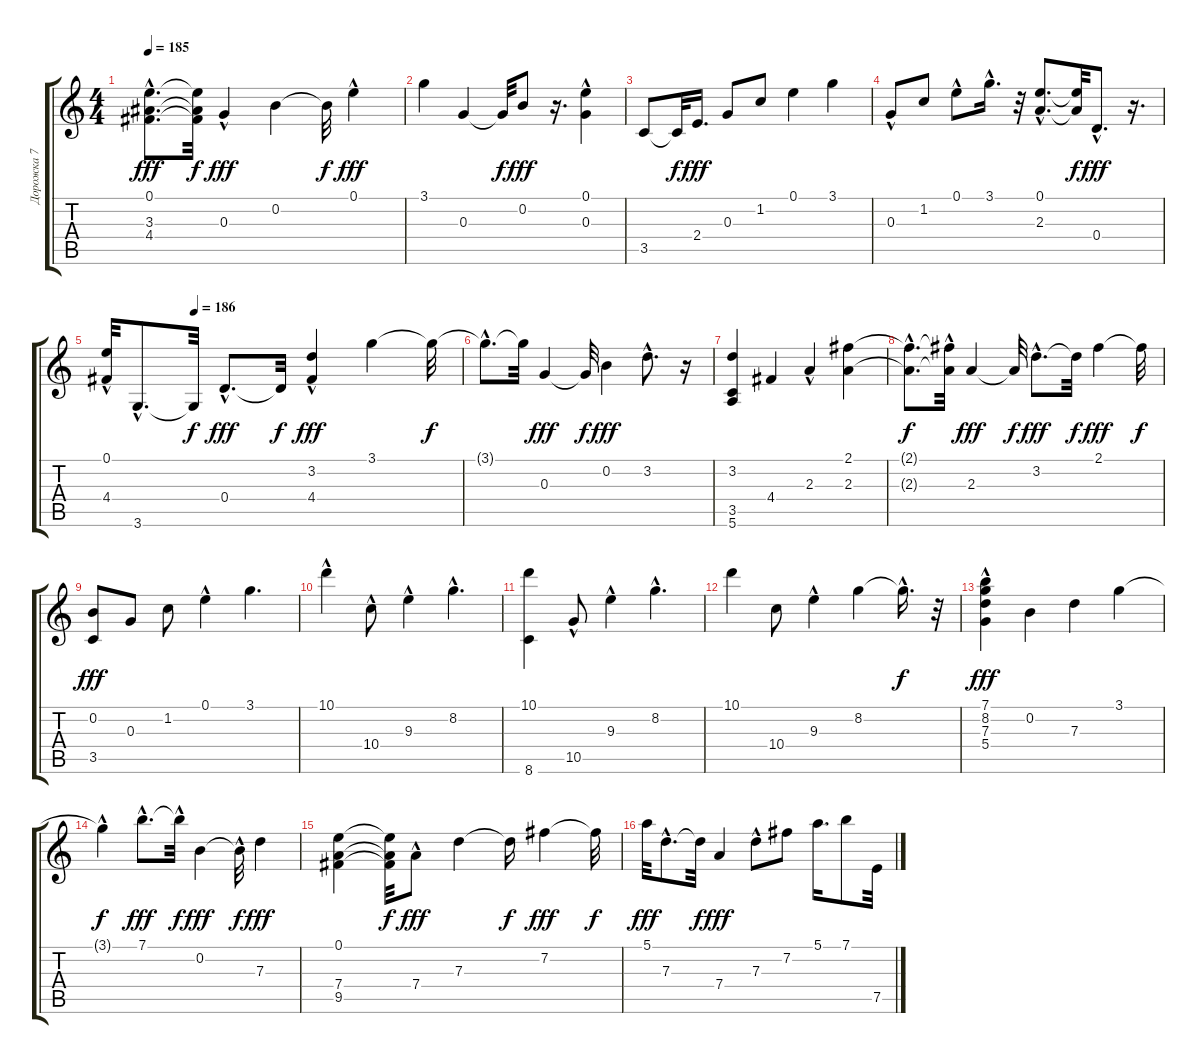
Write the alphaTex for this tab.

\track ("Дорожка 7" "Дорожка 7") {instrument acousticguitarsteel}
\staff {score tabs}
\tuning (E4 B3 G3 D3 A2 E2) {hide}
\ts (4 4)
\tempo 185
\clef g2
\ks c
(0.1{hac} 3.3{hac} 4.4{hac}).8{d dy fff} (0.1{t} 3.3{t} 4.4{t}).32{dy f} 0.3{hac}.4{dy fff} 0.2.4 0.2{t}.32{dy f} 0.1{hac}.4{dy fff} |
3.1.4 0.3.4 0.3{t}.32{dy f} 0.2.8{dy fff} r.16{d} (0.1 0.3{hac}).4 |
3.5.8 3.5{t}.32{dy f} 2.4.16{d dy fff} 0.3.8 1.2.8 0.1.4 3.1.4 |
0.3{hac}.8 1.2.8 0.1{hac}.8 3.1{hac}.16{d} r.32 (0.1{hac} 2.3{hac}).8{d} (0.1{t} 2.3{t}).32{dy f} 0.4{hac}.8{d dy fff} r.16{d} |
\tempo (186 0.25)
(0.1 4.4{hac}).32 3.6{hac}.8{d} 3.6{t}.32{dy f} 0.4{hac}.8{d dy fff} 0.4{t}.32{dy f} (3.2 4.4{hac}).4{dy fff} 3.1.4 3.1{t}.32{dy f} |
3.1{hac t}.8{d} 3.1{t}.32 0.3.4{dy fff} 0.3{t}.32{dy f} 0.2.4{dy fff} 3.2{hac}.8{d} r.16 |
(3.2 3.5 5.6).4 4.4.4 2.3{hac}.4 (2.1 2.3).4 |
(2.1{hac t} 2.3{hac t}).8{d dy f} (2.1{hac t} 2.3{hac t}).32 2.3.4{dy fff} 2.3{t}.32{dy f} 3.2{hac}.8{d dy fff} 3.2{t}.32{dy f} 2.1.4{dy fff} 2.1{t}.32{dy f} |
(0.2 3.5).8{dy fff} 0.3.8 1.2.8 0.1{hac}.4 3.1.4{d} |
10.1{hac}.4 10.4{hac}.8 9.3{hac}.4 8.2{hac}.4{d} |
(10.1 8.6).4 10.5{hac}.8 9.3{hac}.4 8.2{hac}.4{d} |
10.1.4 10.4.8 9.3{hac}.4 8.2.4 8.2{hac t}.16{d dy f} r.32 |
(7.1{hac} 8.2 7.3{hac} 5.4).4{dy fff} 0.2.4 7.3.4 3.1.4 |
3.1{hac t}.4{dy f} 7.1{hac}.8{d dy fff} 7.1{hac t}.32{dy f} 0.2.4{dy fff} 0.2{hac t}.32{dy f} 7.3.4{dy fff} |
(0.1 7.4 9.5).4 (0.1{t} 7.4{t} 9.5{t}).32{dy f} 7.4{hac}.8{dy fff} 7.3.4 7.3{t}.16{dy f} 7.2.4{dy fff} 7.2{t}.32{dy f} |
5.1.32{dy fff} 7.3{hac}.8{d} 7.3{t}.32{dy f} 7.4.4{dy fff} 7.3{hac}.8 7.2.8 5.1.16{d} 7.1.8 7.5.32
